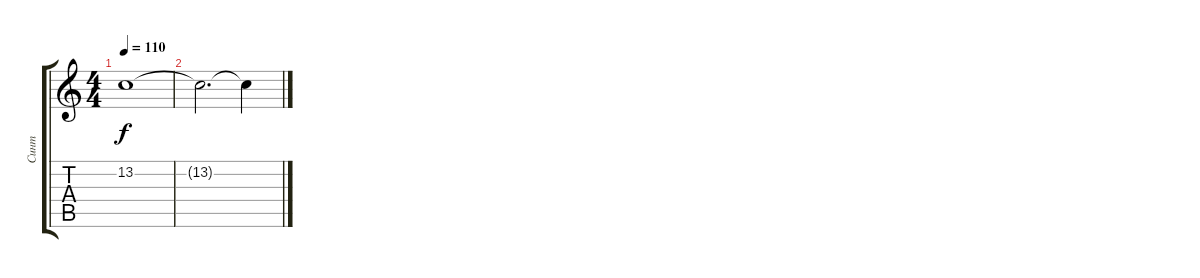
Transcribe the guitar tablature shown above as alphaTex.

\track ("Синт" "Синт") {instrument musicbox}
\staff {score tabs}
\tuning (E4 B3 G3 D3 A2 E2) {hide}
\ts (4 4)
\tempo 110
\clef g2
\ks c
13.2.1{dy f} |
13.2{t}.2{d} 13.2{t}.4
